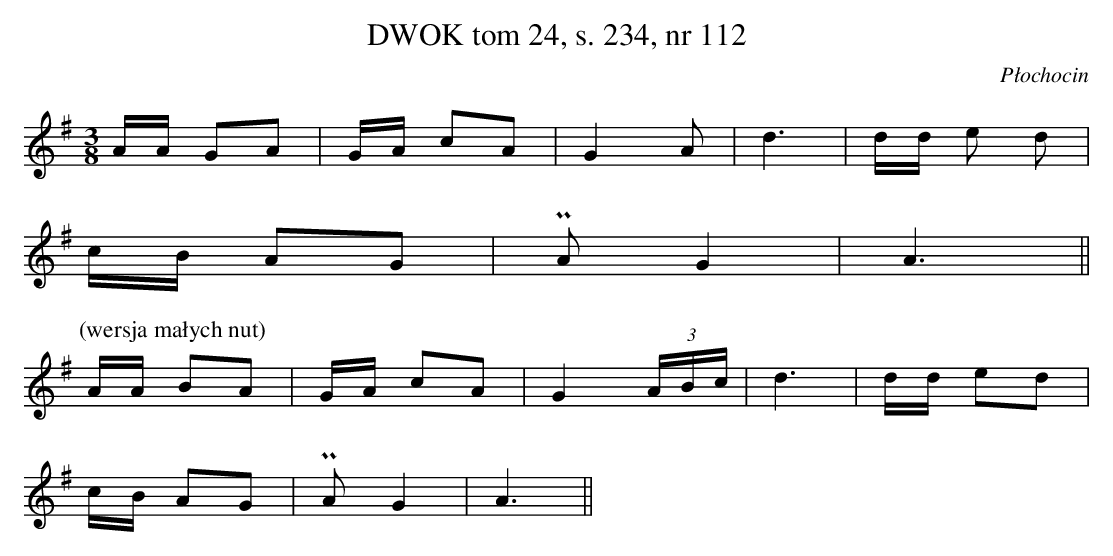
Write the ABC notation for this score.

X:1
T: DWOK tom 24, s. 234, nr 112
O: Płochocin
L: 1/16
M: 3/8
K: G
AA G2A2 | GA c2A2 | G4 A2 | d6 | dd e2 d2 |
cB A2G2 | PA2 G4 | A6||
P:(wersja małych nut)
AA B2A2 | GA c2A2 | G4(3ABc | d6 | dd e2d2 |
cB A2G2 | PA2 G4 | A6||
